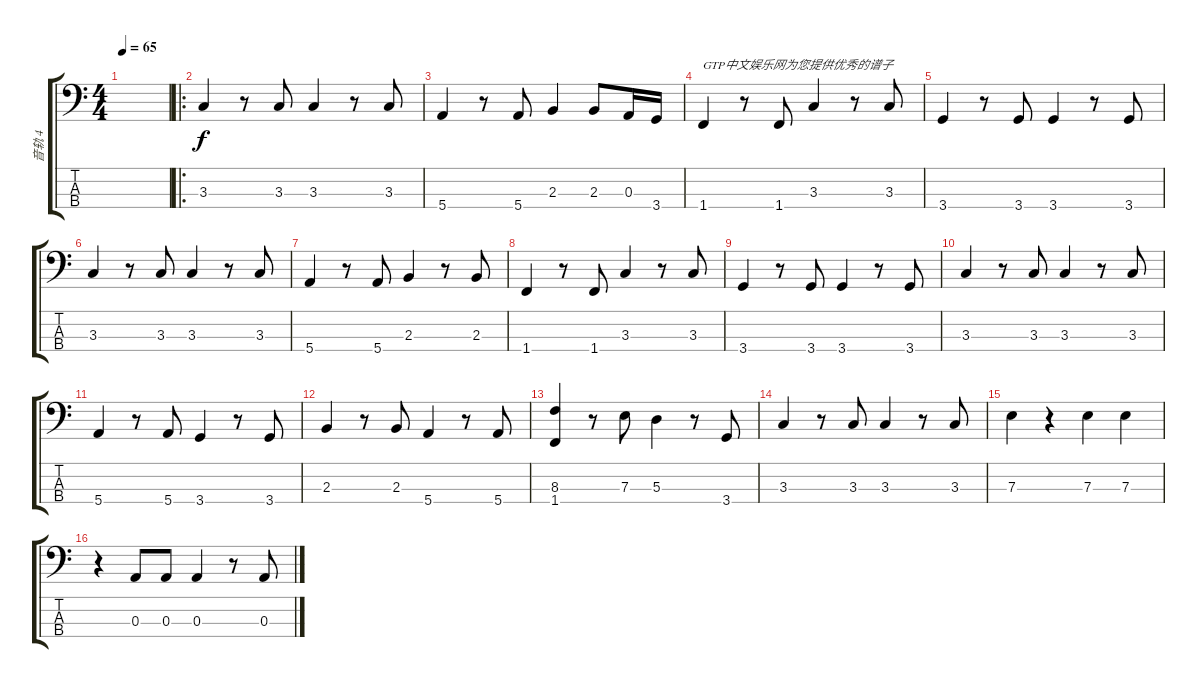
\track ("音轨 4" "音轨 4") {instrument electricbassfinger}
\staff {score tabs}
\tuning (G2 D2 A1 E1) {hide}
\ts (4 4)
\tempo 65
\clef f4
\ks c
|
\ro
3.3.4 r.8 3.3.8 3.3.4 r.8 3.3.8 |
5.4.4 r.8 5.4.8 2.3.4 2.3.8 0.3.16 3.4.16 |
1.4.4{txt "GTP中文娱乐网为您提供优秀的谱子"} r.8 1.4.8 3.3.4 r.8 3.3.8 |
3.4.4 r.8 3.4.8 3.4.4 r.8 3.4.8 |
3.3.4 r.8 3.3.8 3.3.4 r.8 3.3.8 |
5.4.4 r.8 5.4.8 2.3.4 r.8 2.3.8 |
1.4.4 r.8 1.4.8 3.3.4{instrument electricbasspick} r.8 3.3.8 |
3.4.4 r.8 3.4.8 3.4.4 r.8 3.4.8 |
3.3.4 r.8 3.3.8 3.3.4 r.8 3.3.8 |
5.4.4 r.8 5.4.8 3.4.4 r.8 3.4.8 |
2.3.4 r.8 2.3.8 5.4.4 r.8 5.4.8 |
(8.3 1.4).4 r.8 7.3.8 5.3.4 r.8 3.4.8 |
3.3.4 r.8 3.3.8 3.3.4 r.8 3.3.8 |
7.3.4 r.4 7.3.4 7.3.4 |
r.4 0.3.8 0.3.8 0.3.4 r.8 0.3.8
